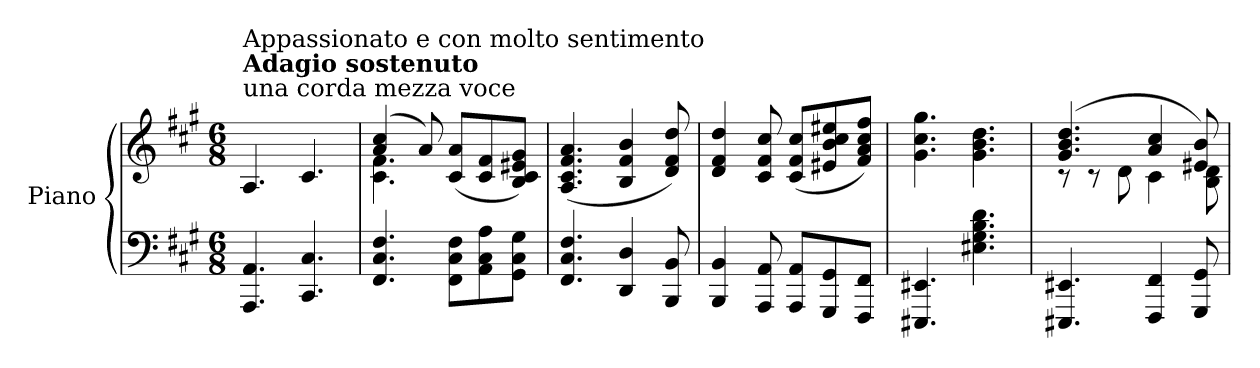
**kern	**kern
*part1	*part1
*staff2	*staff1
*I"Piano	*
*I'Pno	*
*clefF4	*clefG2
*k[f#c#g#]	*k[f#c#g#]
*A:	*A:
*M6/8	*M6/8
*MM46	*MM46
=1	=1
!	!LO:TX:a:t=una corda mezza voce
!	!LO:TX:a:B:t=Adagio sostenuto
!	!LO:TX:a:t=Appassionato e con molto sentimento
4.AAA/ 4.AA/	4.A/
4.CC#/ 4.C#/	4.c#/
=2	=2
*	*^
4.FF#/ 4.C#/ 4.F#/	(>4a/ 4cc#/	4.c#\ 4.f#\
.	8a/)	.
8FF#\ 8C#\ 8F#\L	(>8c#/ 8a/L	4.ryy
8AA\ 8C#\ 8A\	8c#/ 8f#/	.
8GG#\ 8C#\ 8G#\J	8B/ 8c#/ 8e#X/ 8g#/J)	.
*	*v	*v
=3	=3
4.FF#/ 4.C#/ 4.F#/	(<4.A/ 4.c#/ 4.f#/ 4.a/
4DD/ 4D/	4B/ 4f#/ 4b/
8BBB/ 8BB/	8d/ 8f#/ 8dd/)
=4	=4
4BBB/ 4BB/	4d/ 4f#/ 4dd/
8AAA/ 8AA/	8c#/ 8f#/ 8cc#/
8AAA/ 8AA/L	(<8c#/ 8f#/ 8cc#/L
8GGG#/ 8GG#/	8e#X/ 8b/ 8cc#/ 8ee#X/
8FFF#/ 8FF#/J	8f#/ 8a/ 8cc#/ 8ff#/J)
=5	=5
4.EEE#X/ 4.EE#X/	4.g#\ 4.cc#\ 4.gg#\
4.E#X\ 4.G#\ 4.B\ 4.d\	4.g#\ 4.b\ 4.dd\
=6	=6
*	*^
4.EEE#X/ 4.EE#X/	(>4.g#/ 4.b/ 4.dd/	8rc
.	.	8rc
.	.	8d\
4FFF#/ 4FF#/	4a/ 4cc#/	4c#\
8GGG#/ 8GG#/	8e#X/ 8b/)	8B\ 8d\
*	*v	*v
=	=
*-	*-
